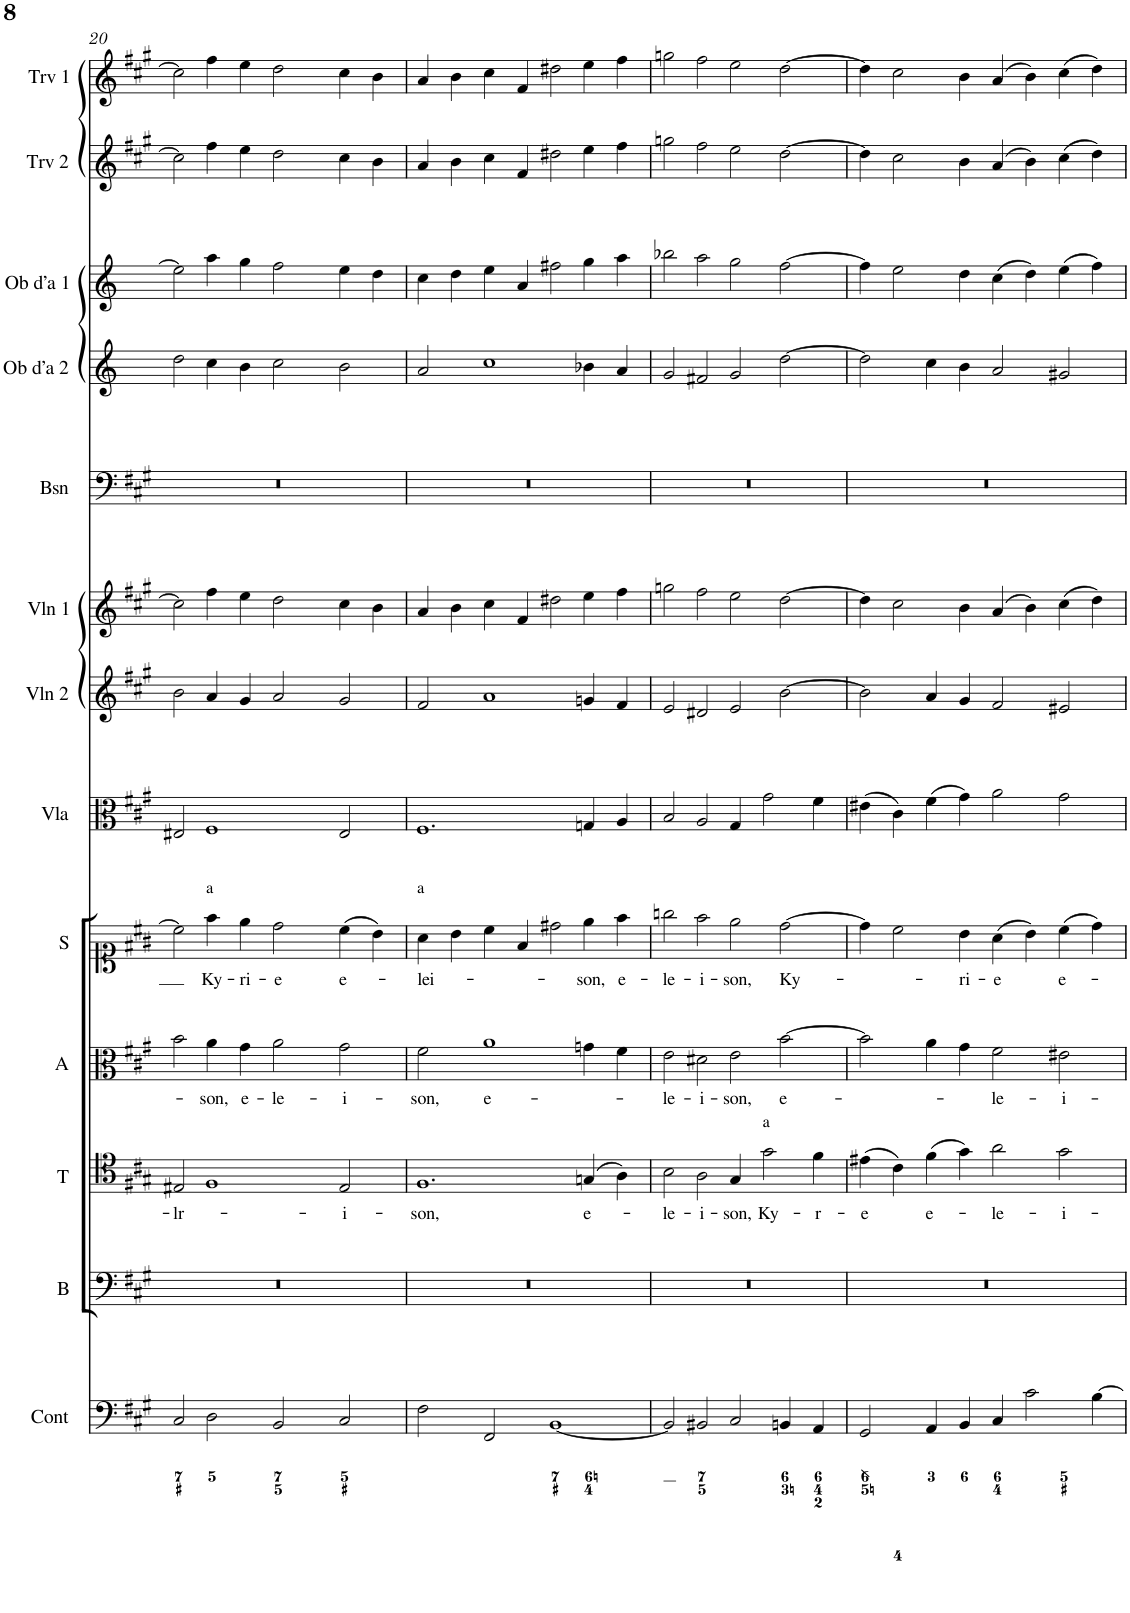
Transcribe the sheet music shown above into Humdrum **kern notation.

**kern	**kern	**kern	**text	**kern	**text	**kern	**text	**kern	**kern	**kern	**kern	**kern	**kern	**kern	**kern
*part13	*part12	*part11	*part11	*part10	*part10	*part9	*part9	*part8	*part7	*part6	*part5	*part4	*part3	*part2	*part1
*staff13	*staff12	*staff11	*staff11	*staff10	*staff10	*staff9	*staff9	*staff8	*staff7	*staff6	*staff5	*staff4	*staff3	*staff2	*staff1
*I"Continuo	*I"Bass	*I"Tenor	*	*I"Alto	*	*I"Soprano	*	*I"Viola	*I"Violin 2	*I"Violin 1	*I"Bassoon	*I"Oboe d’amore 2	*I"Oboe d’amore 1	*I"Traverso 2	*I"Traverso 1
*I'Cont	*I'B	*I'T	*	*I'A	*	*I'S	*	*I'Vla	*I'Vln 2	*I'Vln 1	*I'Bsn	*I'Ob d’a 2	*I'Ob d’a 1	*I'Trv 2	*I'Trv 1
!!LO:PB:g=z
*clefF4	*clefF4	*clefC4	*	*clefC3	*	*clefC1	*	*clefC3	*clefG2	*clefG2	*clefF4	*clefG2	*clefG2	*clefG2	*clefG2
*	*	*	*	*	*	*	*	*	*	*	*	*Trd2c3	*Trd2c3	*	*
*k[f#c#g#]	*k[f#c#g#]	*k[f#c#g#]	*	*k[f#c#g#]	*	*k[f#c#g#]	*	*k[f#c#g#]	*k[f#c#g#]	*k[f#c#g#]	*k[f#c#g#]	*k[]	*k[]	*k[f#c#g#]	*k[f#c#g#]
*M4/2	*M4/2	*M4/2	*	*M4/2	*	*M4/2	*	*M4/2	*M4/2	*M4/2	*M4/2	*M4/2	*M4/2	*M4/2	*M4/2
*met(c|)	*met(c|)	*met(c|)	*	*met(c|)	*	*met(c|)	*	*met(c|)	*met(c|)	*met(c|)	*met(c|)	*met(c|)	*met(c|)	*met(c|)	*met(c|)
=20	=20	=20	=20	=20	=20	=20	=20	=20	=20	=20	=20	=20	=20	=20	=20
*	*^	*	*	*	*	*	*	*	*	*	*	*	*	*	*
!	!	!	!	!LO:LY:b	!	!	!	!	!	!	!	!	!	!	!	!
*	*	*	*	*	*	*	*	*	*	*	*	*^	*	*	*	*
2C#/	0r	1ryy	2E#X/	-lr-	2b\	.	2cc#\]	.	2E#X/	2b\	2cc#\]	0r	1ryy	2dd\	2ee\]	2cc#\]	2cc#\]
!	!	!	!	!	!	!	!LO:TX:a:t=a	!	!	!	!	!	!	!	!	!	!
!	!	!	!	!	!	!LO:LY:b	!	!LO:LY:b	!	!	!	!	!	!	!	!	!
2D\	.	.	1F#	.	4a\	-son,	4ff#\	Ky-	1F#	4a/	4ff#\	.	.	4cc\	4aa\	4ff#\	4ff#\
!	!	!	!	!	!	!LO:LY:b	!	!LO:LY:b	!	!	!	!	!	!	!	!	!
.	.	.	.	.	4g#\	e-	4ee\	-ri-	.	4g#/	4ee\	.	.	4b\	4gg\	4ee\	4ee\
!	!	!	!	!	!	!LO:LY:b	!	!LO:LY:b	!	!	!	!	!	!	!	!	!
2BB/	.	4c#	.	.	2a\	-le-	2dd\	-e	.	2a/	2dd\	.	4c#	2cc\	2ff\	2dd\	2dd\
.	.	2.ryy	.	.	.	.	.	.	.	.	.	.	2.ryy	.	.	.	.
!	!	!	!	!LO:LY:b	!	!LO:LY:b	!	!LO:LY:b	!	!	!	!	!	!	!	!	!
2C#/	.	.	2E#/	-i-	2g#\	-i-	(4cc#\	e-	2E#/	2g#/	4cc#\	.	.	2b\	4ee\	4cc#\	4cc#\
.	.	.	.	.	.	.	4b\)	.	.	.	4b\	.	.	.	4dd\	4b\	4b\
*	*v	*v	*	*	*	*	*	*	*	*	*	*v	*v	*	*	*	*
=21	=21	=21	=21	=21	=21	=21	=21	=21	=21	=21	=21	=21	=21	=21	=21
!	!	!	!	!	!	!LO:TX:a:t=a	!	!	!	!	!	!	!	!	!
!	!	!	!LO:LY:b	!	!LO:LY:b	!	!LO:LY:b	!	!	!	!	!	!	!	!
2F#\	0r	1.F#	-son,	2f#\	-son,	4a\	-lei-	1.F#	2f#/	4a/	0r	2a/	4cc\	4a/	4a/
.	.	.	.	.	.	4b\	.	.	.	4b\	.	.	4dd\	4b\	4b\
!	!	!	!	!	!LO:LY:b	!	!	!	!	!	!	!	!	!	!
2FF#/	.	.	.	1a	e-	4cc#\	.	.	1a	4cc#\	.	1cc	4ee\	4cc#\	4cc#\
.	.	.	.	.	.	4f#/	.	.	.	4f#/	.	.	4a/	4f#/	4f#/
[1BB	.	.	.	.	.	2dd#X\	.	.	.	2dd#X\	.	.	2ff#X\	2dd#X\	2dd#X\
!	!	!	!LO:LY:b	!	!	!	!LO:LY:b	!	!	!	!	!	!	!	!
.	.	(4Gn/	e-	4gn\	.	4ee\	-son,	4Gn/	4gn/	4ee\	.	4b-X\	4gg\	4ee\	4ee\
!	!	!	!	!	!	!	!LO:LY:b	!	!	!	!	!	!	!	!
.	.	4A\)	.	4f#\	.	4ff#\	e-	4A/	4f#/	4ff#\	.	4a/	4aa\	4ff#\	4ff#\
=22	=22	=22	=22	=22	=22	=22	=22	=22	=22	=22	=22	=22	=22	=22	=22
!	!	!	!LO:LY:b	!	!LO:LY:b	!	!LO:LY:b	!	!	!	!	!	!	!	!
2BB/]	0r	2B\	-le-	2e\	-le-	2ggn\	-le-	2B/	2e/	2ggn\	0r	2g/	2bb-X\	2ggn\	2ggn\
!	!	!	!LO:LY:b	!	!LO:LY:b	!	!LO:LY:b	!	!	!	!	!	!	!	!
2BB#X/	.	2A\	-i-	2d#X\	-i-	2ff#\	-i-	2A/	2d#X/	2ff#\	.	2f#X/	2aa\	2ff#\	2ff#\
!	!	!	!LO:LY:b	!	!LO:LY:b	!	!LO:LY:b	!	!	!	!	!	!	!	!
2C#/	.	4G#/	-son,	2e\	-son,	2ee\	-son,	4G#/	2e/	2ee\	.	2g/	2gg\	2ee\	2ee\
!	!	!LO:TX:a:t=a	!	!	!	!	!	!	!	!	!	!	!	!	!
!	!	!	!LO:LY:b	!	!	!	!	!	!	!	!	!	!	!	!
.	.	2g#\	Ky-	.	.	.	.	2g#\	.	.	.	.	.	.	.
!	!	!	!	!	!LO:LY:b	!	!LO:LY:b	!	!	!	!	!	!	!	!
4BBn/	.	.	.	[2b\	e-	[2dd\	Ky-	.	[2b\	[2dd\	.	[2dd\	[2ff\	[2dd\	[2dd\
!	!	!	!LO:LY:b	!	!	!	!	!	!	!	!	!	!	!	!
4AA/	.	4f#\	-r-	.	.	.	.	4f#\	.	.	.	.	.	.	.
=23	=23	=23	=23	=23	=23	=23	=23	=23	=23	=23	=23	=23	=23	=23	=23
!	!	!	!LO:LY:b	!	!	!	!	!	!	!	!	!	!	!	!
2GG#/	0r	(4e#X\	-e	2b\]	.	4dd\]	.	(4e#X\	2b\]	4dd\]	0r	2dd\]	4ff\]	4dd\]	4dd\]
.	.	4c#\)	.	.	.	2cc#\	.	4c#\)	.	2cc#\	.	.	2ee\	2cc#\	2cc#\
!	!	!	!LO:LY:b	!	!	!	!	!	!	!	!	!	!	!	!
4AA/	.	(4f#\	e-	4a\	.	.	.	(4f#\	4a/	.	.	4cc\	.	.	.
!	!	!	!	!	!	!	!LO:LY:b	!	!	!	!	!	!	!	!
4BB/	.	4g#\)	.	4g#\	.	4b\	-ri-	4g#\)	4g#/	4b\	.	4b\	4dd\	4b\	4b\
!	!	!	!LO:LY:b	!	!LO:LY:b	!	!LO:LY:b	!	!	!	!	!	!	!	!
4C#/	.	2a\	-le-	2f#\	-le-	(4a\	-e	2a\	2f#/	(4a/	.	2a/	(4cc\	(4a/	(4a/
2c#\	.	.	.	.	.	4b\)	.	.	.	4b\)	.	.	4dd\)	4b\)	4b\)
!	!	!	!LO:LY:b	!	!LO:LY:b	!	!LO:LY:b	!	!	!	!	!	!	!	!
.	.	2g#\	-i-	2e#X\	-i-	(4cc#\	e-	2g#\	2e#X/	(4cc#\	.	2g#X/	(4ee\	(4cc#\	(4cc#\
[4B\	.	.	.	.	.	4dd\)	.	.	.	4dd\)	.	.	4ff\)	4dd\)	4dd\)
=	=	=	=	=	=	=	=	=	=	=	=	=	=	=	=
*-	*-	*-	*-	*-	*-	*-	*-	*-	*-	*-	*-	*-	*-	*-	*-
